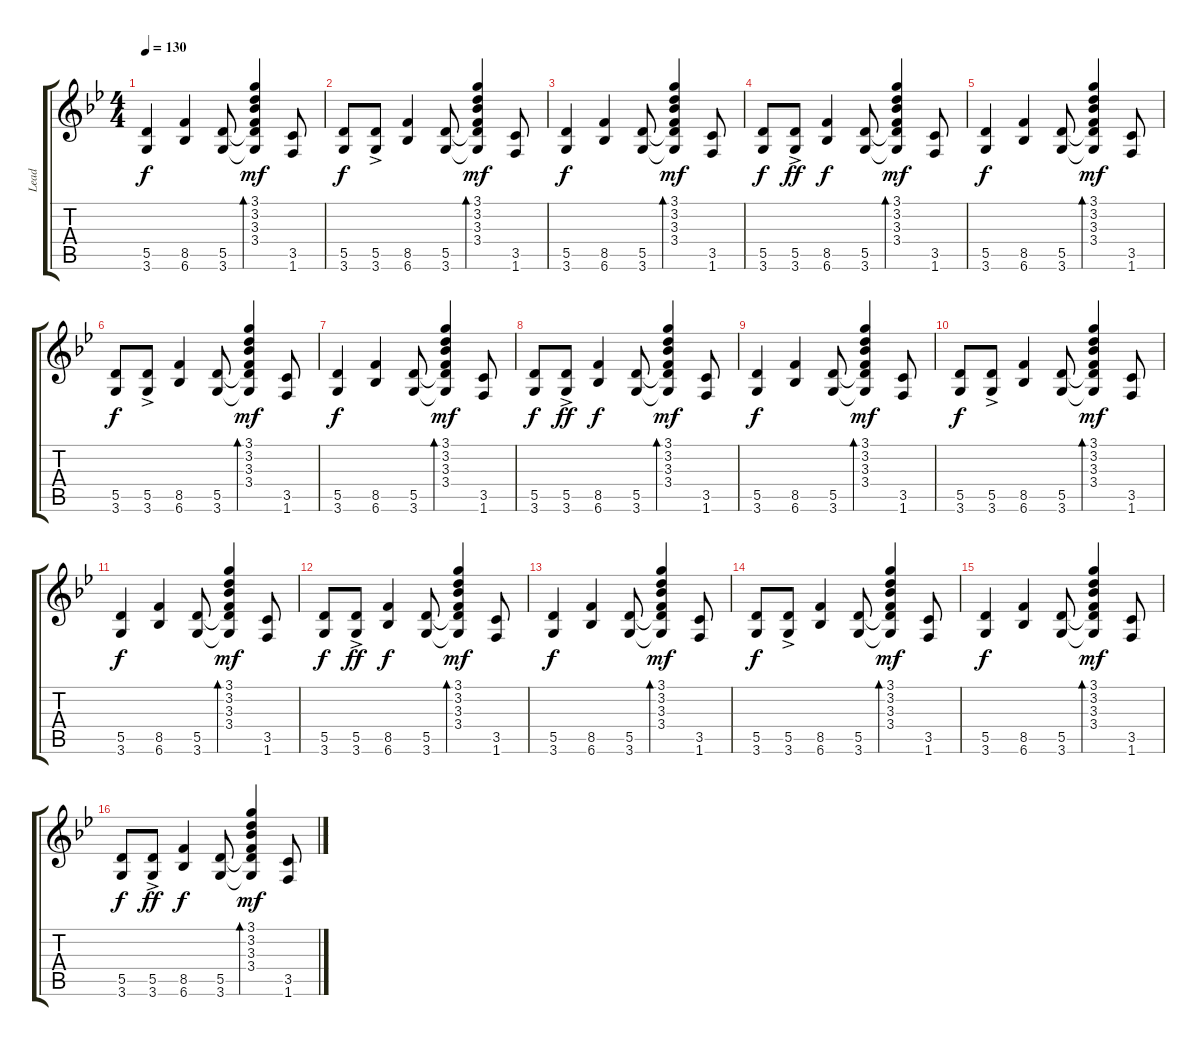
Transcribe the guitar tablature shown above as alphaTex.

\track ("Lead" "Lead") {instrument overdrivenguitar}
\staff {score tabs}
\tuning (E4 B3 G3 D3 A2 E2) {hide}
\ts (4 4)
\tempo 130
\clef g2
\ks gminor
(5.5 3.6).4{dy f} (8.5 6.6).4 (5.5 3.6).8 (3.1 3.2 3.3 3.4 5.5{t} 3.6{t}).4{bd 60 dy mf} (3.5 1.6).8 |
(5.5 3.6).8{dy f} (5.5{ac} 3.6{ac}).8 (8.5 6.6).4 (5.5 3.6).8 (3.1 3.2 3.3 3.4 5.5{t} 3.6{t}).4{bd 60 dy mf} (3.5 1.6).8 |
(5.5 3.6).4{dy f} (8.5 6.6).4 (5.5 3.6).8 (3.1 3.2 3.3 3.4 5.5{t} 3.6{t}).4{bd 60 dy mf} (3.5 1.6).8 |
(5.5 3.6).8{dy f} (5.5{ac} 3.6{ac}).8{dy ff} (8.5 6.6).4{dy f} (5.5 3.6).8 (3.1 3.2 3.3 3.4 5.5{t} 3.6{t}).4{bd 60 dy mf} (3.5 1.6).8 |
(5.5 3.6).4{dy f} (8.5 6.6).4 (5.5 3.6).8 (3.1 3.2 3.3 3.4 5.5{t} 3.6{t}).4{bd 60 dy mf} (3.5 1.6).8 |
(5.5 3.6).8{dy f} (5.5{ac} 3.6{ac}).8 (8.5 6.6).4 (5.5 3.6).8 (3.1 3.2 3.3 3.4 5.5{t} 3.6{t}).4{bd 60 dy mf} (3.5 1.6).8 |
(5.5 3.6).4{dy f} (8.5 6.6).4 (5.5 3.6).8 (3.1 3.2 3.3 3.4 5.5{t} 3.6{t}).4{bd 60 dy mf} (3.5 1.6).8 |
(5.5 3.6).8{dy f} (5.5{ac} 3.6{ac}).8{dy ff} (8.5 6.6).4{dy f} (5.5 3.6).8 (3.1 3.2 3.3 3.4 5.5{t} 3.6{t}).4{bd 60 dy mf} (3.5 1.6).8 |
(5.5 3.6).4{dy f} (8.5 6.6).4 (5.5 3.6).8 (3.1 3.2 3.3 3.4 5.5{t} 3.6{t}).4{bd 60 dy mf} (3.5 1.6).8 |
(5.5 3.6).8{dy f} (5.5{ac} 3.6{ac}).8 (8.5 6.6).4 (5.5 3.6).8 (3.1 3.2 3.3 3.4 5.5{t} 3.6{t}).4{bd 60 dy mf} (3.5 1.6).8 |
(5.5 3.6).4{dy f} (8.5 6.6).4 (5.5 3.6).8 (3.1 3.2 3.3 3.4 5.5{t} 3.6{t}).4{bd 60 dy mf} (3.5 1.6).8 |
(5.5 3.6).8{dy f} (5.5{ac} 3.6{ac}).8{dy ff} (8.5 6.6).4{dy f} (5.5 3.6).8 (3.1 3.2 3.3 3.4 5.5{t} 3.6{t}).4{bd 60 dy mf} (3.5 1.6).8 |
(5.5 3.6).4{dy f} (8.5 6.6).4 (5.5 3.6).8 (3.1 3.2 3.3 3.4 5.5{t} 3.6{t}).4{bd 60 dy mf} (3.5 1.6).8 |
(5.5 3.6).8{dy f} (5.5{ac} 3.6{ac}).8 (8.5 6.6).4 (5.5 3.6).8 (3.1 3.2 3.3 3.4 5.5{t} 3.6{t}).4{bd 60 dy mf} (3.5 1.6).8 |
(5.5 3.6).4{dy f} (8.5 6.6).4 (5.5 3.6).8 (3.1 3.2 3.3 3.4 5.5{t} 3.6{t}).4{bd 60 dy mf} (3.5 1.6).8 |
(5.5 3.6).8{dy f} (5.5{ac} 3.6{ac}).8{dy ff} (8.5 6.6).4{dy f} (5.5 3.6).8 (3.1 3.2 3.3 3.4 5.5{t} 3.6{t}).4{bd 60 dy mf} (3.5 1.6).8
